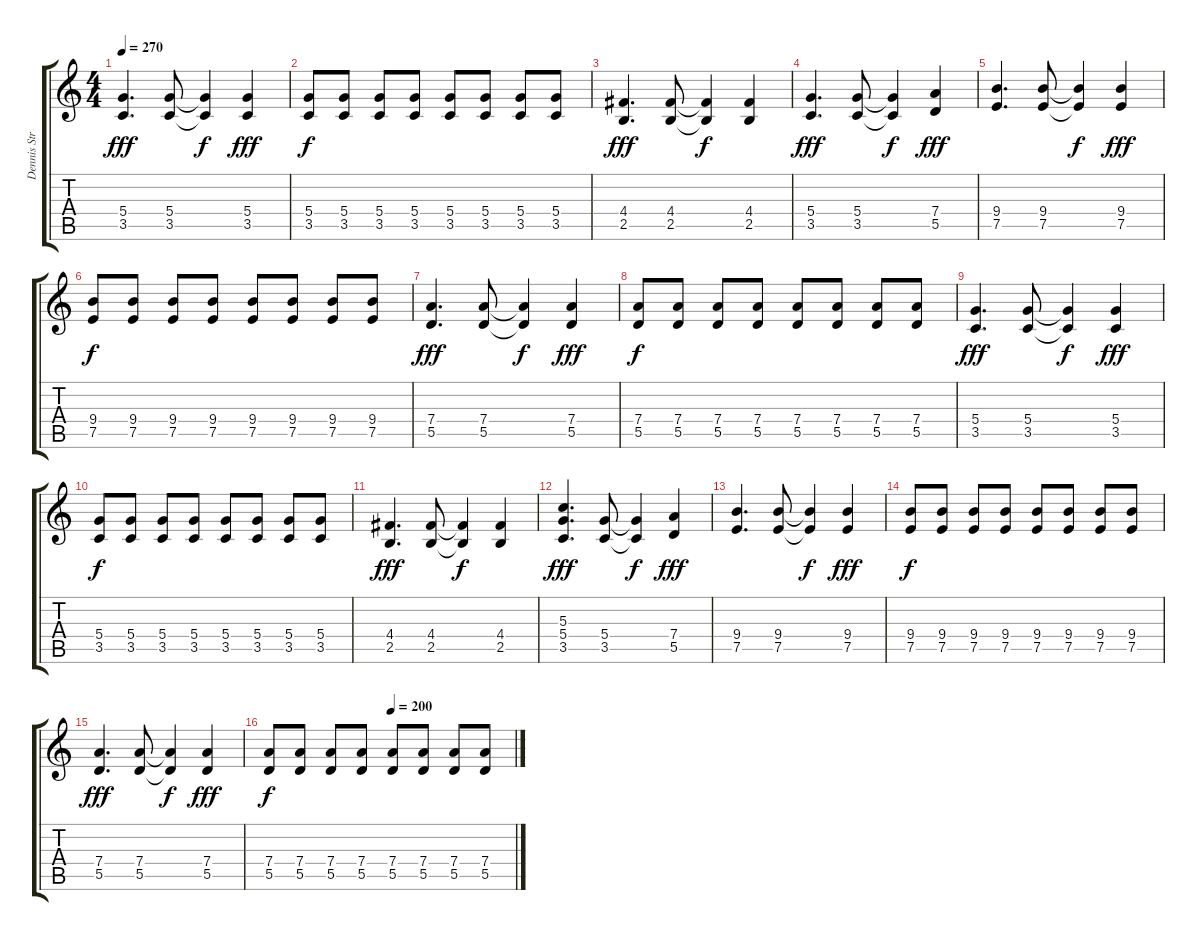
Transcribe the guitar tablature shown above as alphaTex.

\track ("Dennis Stratton" "Dennis Str") {instrument distortionguitar}
\staff {score tabs}
\tuning (E4 B3 G3 D3 A2 E2) {hide}
\ts (4 4)
\tempo 270
\clef g2
\ks c
(5.4 3.5).4{d dy fff} (5.4 3.5).8 (5.4{t} 3.5{t}).4{dy f} (5.4 3.5).4{dy fff} |
(5.4 3.5).8{dy f} (5.4 3.5).8 (5.4 3.5).8 (5.4 3.5).8 (5.4 3.5).8 (5.4 3.5).8 (5.4 3.5).8 (5.4 3.5).8 |
(4.4 2.5).4{d dy fff} (4.4 2.5).8 (4.4{t} 2.5{t}).4{dy f} (4.4 2.5).4 |
(5.4 3.5).4{d dy fff} (5.4 3.5).8 (5.4{t} 3.5{t}).4{dy f} (7.4 5.5).4{dy fff} |
(9.4 7.5).4{d} (9.4 7.5).8 (9.4{t} 7.5{t}).4{dy f} (9.4 7.5).4{dy fff} |
(9.4 7.5).8{dy f} (9.4 7.5).8 (9.4 7.5).8 (9.4 7.5).8 (9.4 7.5).8 (9.4 7.5).8 (9.4 7.5).8 (9.4 7.5).8 |
(7.4 5.5).4{d dy fff} (7.4 5.5).8 (7.4{t} 5.5{t}).4{dy f} (7.4 5.5).4{dy fff} |
(7.4 5.5).8{dy f} (7.4 5.5).8 (7.4 5.5).8 (7.4 5.5).8 (7.4 5.5).8 (7.4 5.5).8 (7.4 5.5).8 (7.4 5.5).8 |
(5.4 3.5).4{d dy fff} (5.4 3.5).8 (5.4{t} 3.5{t}).4{dy f} (5.4 3.5).4{dy fff} |
(5.4 3.5).8{dy f} (5.4 3.5).8 (5.4 3.5).8 (5.4 3.5).8 (5.4 3.5).8 (5.4 3.5).8 (5.4 3.5).8 (5.4 3.5).8 |
(4.4 2.5).4{d dy fff} (4.4 2.5).8 (4.4{t} 2.5{t}).4{dy f} (4.4 2.5).4 |
(5.3 5.4 3.5).4{d dy fff} (5.4 3.5).8 (5.4{t} 3.5{t}).4{dy f} (7.4 5.5).4{dy fff} |
(9.4 7.5).4{d} (9.4 7.5).8 (9.4{t} 7.5{t}).4{dy f} (9.4 7.5).4{dy fff} |
(9.4 7.5).8{dy f} (9.4 7.5).8 (9.4 7.5).8 (9.4 7.5).8 (9.4 7.5).8 (9.4 7.5).8 (9.4 7.5).8 (9.4 7.5).8 |
(7.4 5.5).4{d dy fff} (7.4 5.5).8 (7.4{t} 5.5{t}).4{dy f} (7.4 5.5).4{dy fff} |
\tempo (200 0.5)
(7.4 5.5).8{dy f} (7.4 5.5).8 (7.4 5.5).8 (7.4 5.5).8 (7.4 5.5).8 (7.4 5.5).8 (7.4 5.5).8 (7.4 5.5).8
